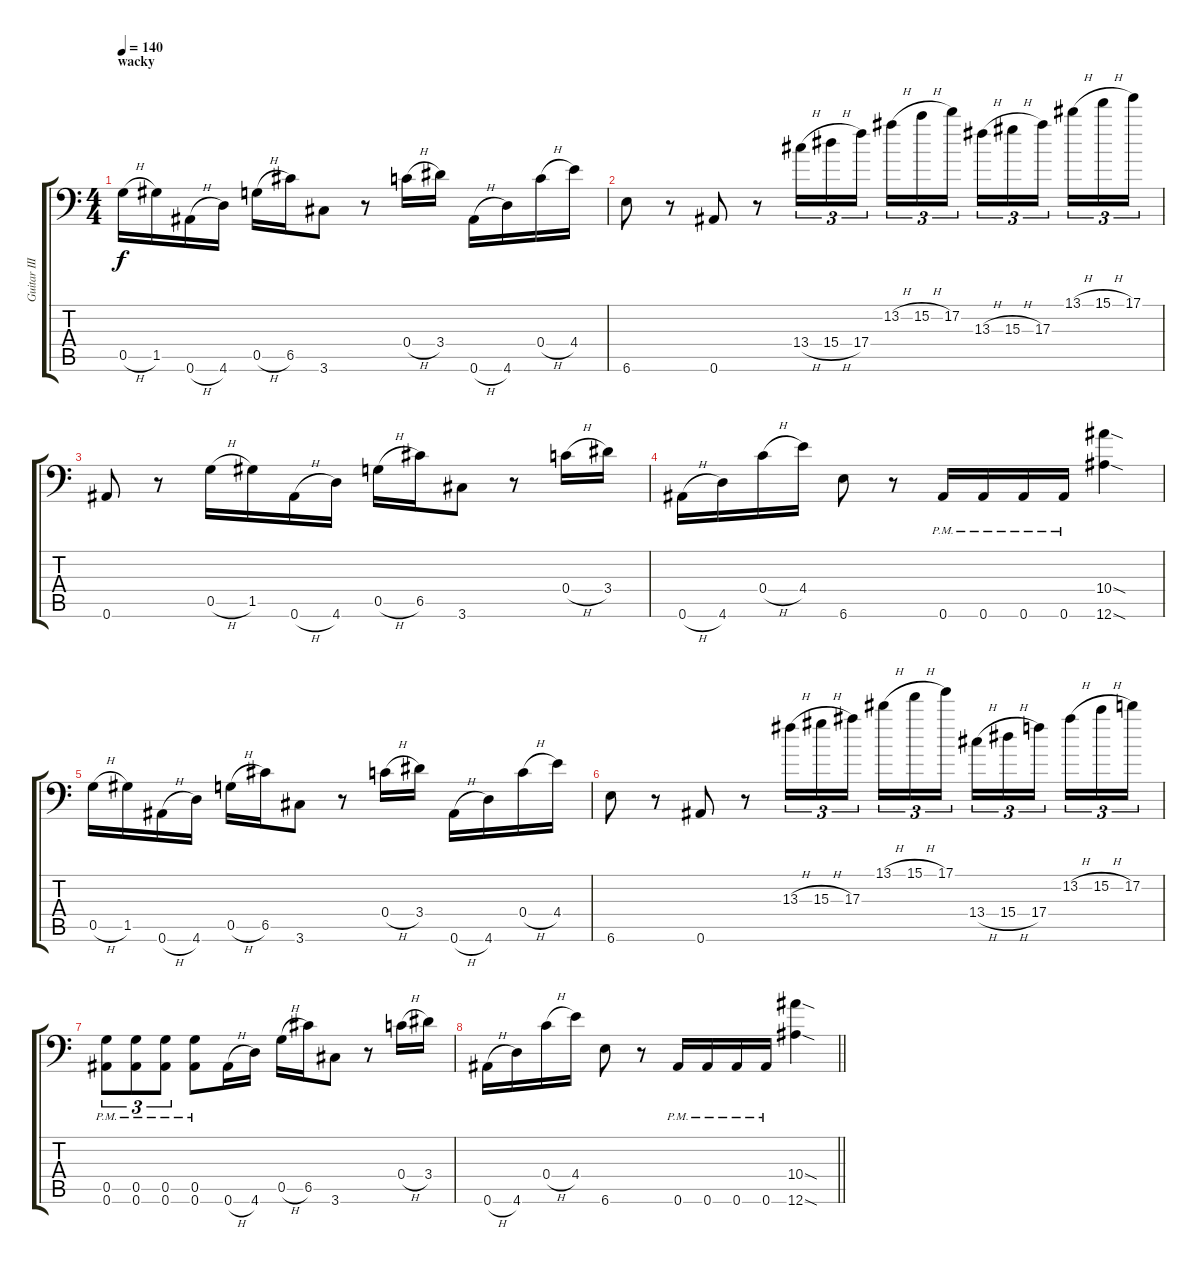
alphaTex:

\track ("Guitar III" "Guitar III") {instrument overdrivenguitar}
\staff {score tabs}
\tuning (D4 A3 F3 C3 G2 Bb1) {hide}
\ts (4 4)
\section ("" "wacky")
\tempo 140
\clef f4
\ks c
0.5{h}.16{dy f} 1.5.16 0.6{h}.16 4.6.16 0.5{h}.16 6.5.16 3.6.8 r.8 0.4{h}.16 3.4.16 0.6{h}.16 4.6.16 0.4{h}.16 4.4.16 |
6.6.8 r.8 0.6.8 r.8 13.4{h}.16{tu (3 2)} 15.4{h}.16{tu (3 2)} 17.4.16{tu (3 2) beam splitsecondary} 13.2{h}.16{tu (3 2)} 15.2{h}.16{tu (3 2)} 17.2.16{tu (3 2)} 13.3{h}.16{tu (3 2)} 15.3{h}.16{tu (3 2)} 17.3.16{tu (3 2) beam splitsecondary} 13.1{h}.16{tu (3 2)} 15.1{h}.16{tu (3 2)} 17.1.16{tu (3 2)} |
0.6.8 r.8 0.5{h}.16 1.5.16 0.6{h}.16 4.6.16 0.5{h}.16 6.5.16 3.6.8 r.8 0.4{h}.16 3.4.16 |
0.6{h}.16 4.6.16 0.4{h}.16 4.4.16 6.6.8 r.8 0.6{pm}.16 0.6{pm}.16 0.6{pm}.16 0.6{pm}.16 (10.4{sod} 12.6{sod}).4 |
0.5{h}.16 1.5.16 0.6{h}.16 4.6.16 0.5{h}.16 6.5.16 3.6.8 r.8 0.4{h}.16 3.4.16 0.6{h}.16 4.6.16 0.4{h}.16 4.4.16 |
6.6.8 r.8 0.6.8 r.8 13.3{h}.16{tu (3 2)} 15.3{h}.16{tu (3 2)} 17.3.16{tu (3 2) beam splitsecondary} 13.1{h}.16{tu (3 2)} 15.1{h}.16{tu (3 2)} 17.1.16{tu (3 2)} 13.4{h}.16{tu (3 2)} 15.4{h}.16{tu (3 2)} 17.4.16{tu (3 2) beam splitsecondary} 13.2{h}.16{tu (3 2)} 15.2{h}.16{tu (3 2)} 17.2.16{tu (3 2)} |
(0.5{pm} 0.6{pm}).8{tu (3 2)} (0.5{pm} 0.6{pm}).8{tu (3 2)} (0.5{pm} 0.6{pm}).8{tu (3 2)} (0.5{pm} 0.6{pm}).8 0.6{h}.16 4.6.16 0.5{h}.16 6.5.16 3.6.8 r.8 0.4{h}.16 3.4.16 |
\barLineRight lightlight
0.6{h}.16 4.6.16 0.4{h}.16 4.4.16 6.6.8 r.8 0.6{pm}.16 0.6{pm}.16 0.6{pm}.16 0.6{pm}.16 (10.4{sod} 12.6{sod}).4
